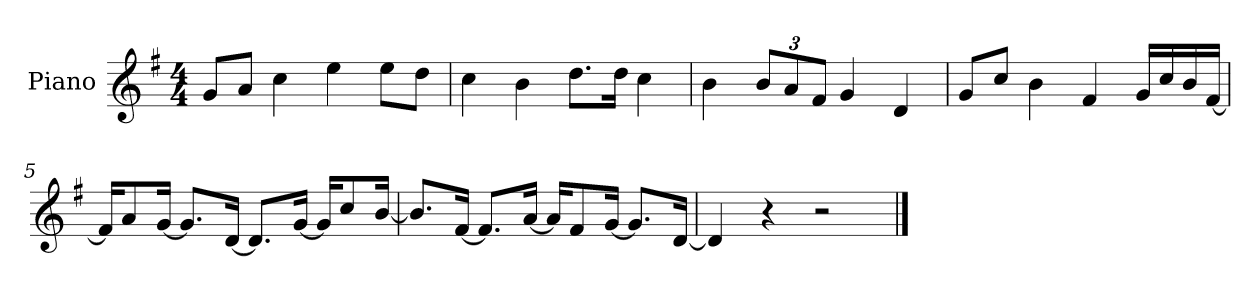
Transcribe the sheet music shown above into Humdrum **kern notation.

**kern
*part1
*staff1
*I"Piano
*I'P-no
*clefG2
*k[f#]
*M4/4
*MM90
=1
8g/L
8a/J
4cc\
4ee\
8ee\L
8dd\J
=2
4cc\
4b\
8.dd\L
16dd\Jk
4cc\
=3
4b\
*Xbrackettup
12b/L
12a/
12f#/J
4g/
4d/
=4
8g/L
8cc/J
4b\
4f#/
16g/LL
16cc/
16b/
[16f#/JJ
=5
16f#/KL]
8a/
[16g/Jk
8.g/L]
[16d/Jk
8.d/L]
[16g/Jk
16g/KL]
8cc/
[16b/Jk
!!LO:LB:g=z
=6
8.b/L]
[16f#/Jk
8.f#/L]
[16a/Jk
16a/KL]
8f#/
[16g/Jk
8.g/L]
[16d/Jk
=7
4d/]
4r
2r
==
*-
